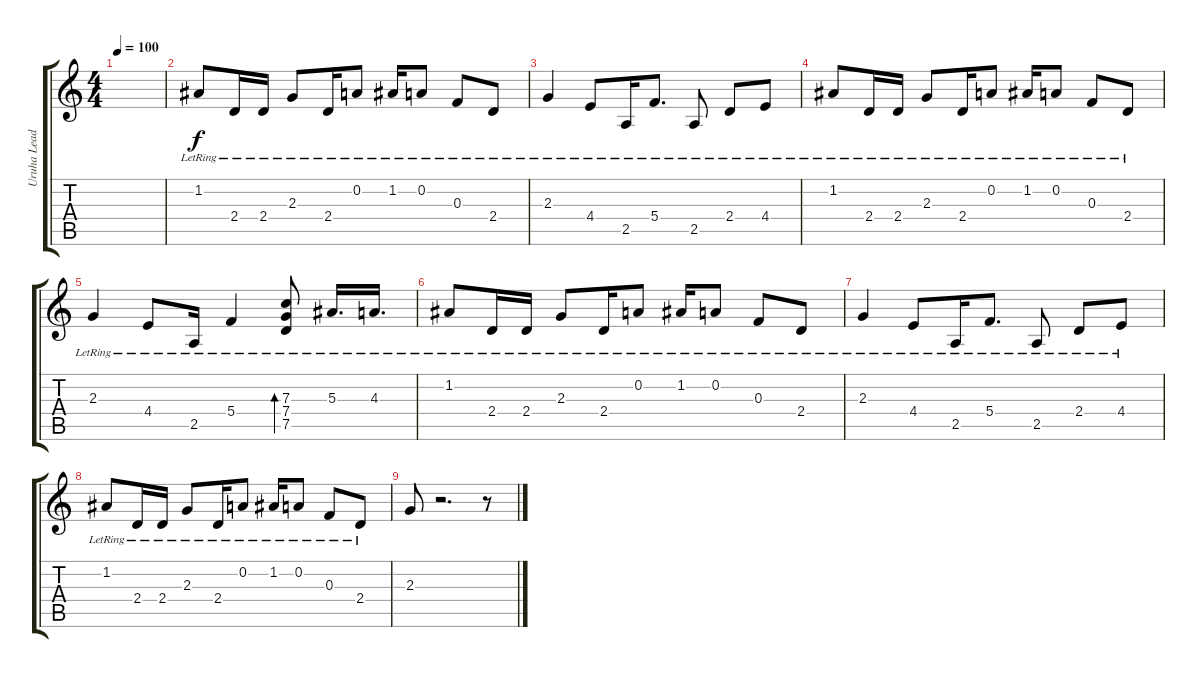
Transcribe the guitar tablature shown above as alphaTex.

\track ("Uruha Lead Guitar" "Uruha Lead") {instrument distortionguitar}
\staff {score tabs}
\tuning (D4 A3 F3 C3 G2 D2) {hide}
\ts (4 4)
\tempo 100
\clef g2
\ks c
|
1.2{lr}.8{instrument electricguitarclean} 2.4{lr}.16 2.4{lr}.16 2.3{lr}.8 2.4{lr}.16 0.2{lr}.8 1.2{lr}.16 0.2{lr}.8 0.3{lr}.8 2.4{lr}.8 |
2.3{lr}.4 4.4{lr}.8 2.5{lr}.16 5.4{lr}.8{d} 2.5{lr}.8 2.4{lr}.8 4.4{lr}.8 |
1.2{lr}.8 2.4{lr}.16 2.4{lr}.16 2.3{lr}.8 2.4{lr}.16 0.2{lr}.8 1.2{lr}.16 0.2{lr}.8 0.3{lr}.8 2.4{lr}.8 |
2.3{lr}.4 4.4{lr}.8 2.5{lr}.16 5.4{lr}.4 (7.3{lr} 7.4{lr} 7.5{lr}).8{bd 480} 5.3{lr}.16{d} 4.3{lr}.16{d} |
1.2{lr}.8 2.4{lr}.16 2.4{lr}.16 2.3{lr}.8 2.4{lr}.16 0.2{lr}.8 1.2{lr}.16 0.2{lr}.8 0.3{lr}.8 2.4{lr}.8 |
2.3{lr}.4 4.4{lr}.8 2.5{lr}.16 5.4{lr}.8{d} 2.5{lr}.8 2.4{lr}.8 4.4{lr}.8 |
1.2{lr}.8 2.4{lr}.16 2.4{lr}.16 2.3{lr}.8 2.4{lr}.16 0.2{lr}.8 1.2{lr}.16 0.2{lr}.8 0.3{lr}.8 2.4{lr}.8 |
2.3.8 r.2{d instrument distortionguitar} r.8
